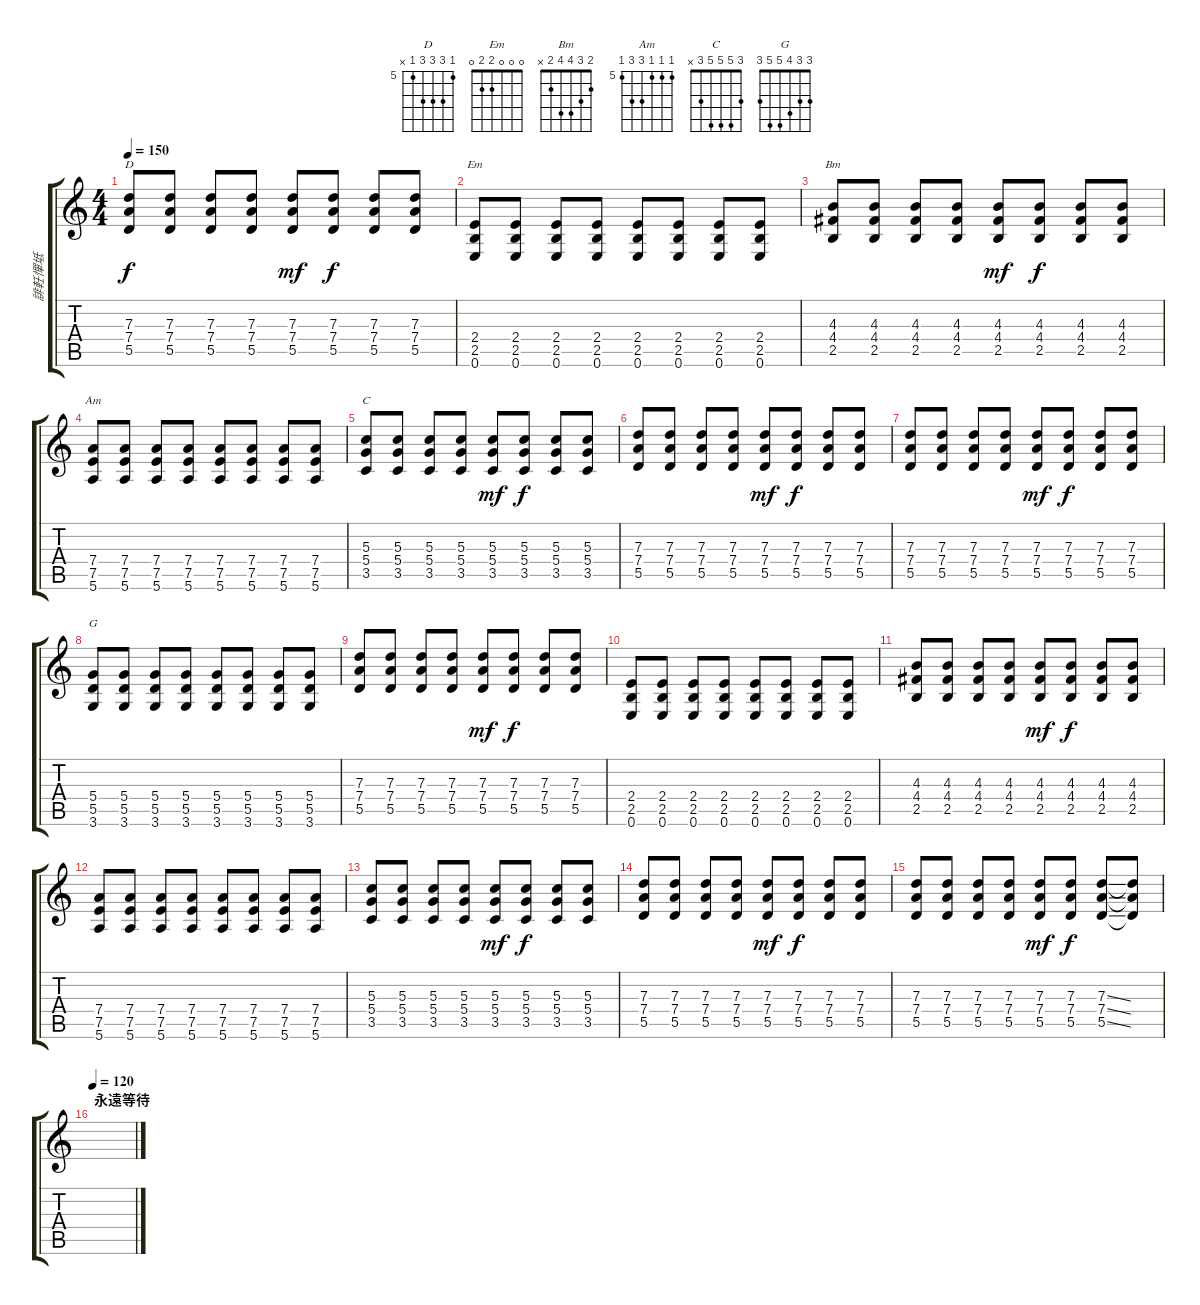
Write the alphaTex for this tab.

\track ("誹軠憚坻" "誹軠憚坻") {instrument distortionguitar}
\staff {score tabs}
\tuning (E4 B3 G3 D3 A2 E2) {hide}
\chord ("D" 5 7 7 7 5 x) {firstfret 5}
\chord ("Em" 0 0 0 2 2 0)
\chord ("Bm" 2 3 4 4 2 x)
\chord ("Am" 5 5 5 7 7 5) {firstfret 5}
\chord ("C" 3 5 5 5 3 x)
\chord ("G" 3 3 4 5 5 3)
\ts (4 4)
\tempo 150
\clef g2
\ks c
(7.3 7.4 5.5).8{ch "D" dy f} (7.3 7.4 5.5).8 (7.3 7.4 5.5).8 (7.3 7.4 5.5).8 (7.3 7.4 5.5).8{dy mf} (7.3 7.4 5.5).8{dy f} (7.3 7.4 5.5).8 (7.3 7.4 5.5).8 |
(2.4 2.5 0.6).8{ch "Em"} (2.4 2.5 0.6).8 (2.4 2.5 0.6).8 (2.4 2.5 0.6).8 (2.4 2.5 0.6).8 (2.4 2.5 0.6).8 (2.4 2.5 0.6).8 (2.4 2.5 0.6).8 |
(4.3 4.4 2.5).8{ch "Bm"} (4.3 4.4 2.5).8 (4.3 4.4 2.5).8 (4.3 4.4 2.5).8 (4.3 4.4 2.5).8{dy mf} (4.3 4.4 2.5).8{dy f} (4.3 4.4 2.5).8 (4.3 4.4 2.5).8 |
(7.4 7.5 5.6).8{ch "Am"} (7.4 7.5 5.6).8 (7.4 7.5 5.6).8 (7.4 7.5 5.6).8 (7.4 7.5 5.6).8 (7.4 7.5 5.6).8 (7.4 7.5 5.6).8 (7.4 7.5 5.6).8 |
(5.3 5.4 3.5).8{ch "C"} (5.3 5.4 3.5).8 (5.3 5.4 3.5).8 (5.3 5.4 3.5).8 (5.3 5.4 3.5).8{dy mf} (5.3 5.4 3.5).8{dy f} (5.3 5.4 3.5).8 (5.3 5.4 3.5).8 |
(7.3 7.4 5.5).8 (7.3 7.4 5.5).8 (7.3 7.4 5.5).8 (7.3 7.4 5.5).8 (7.3 7.4 5.5).8{dy mf} (7.3 7.4 5.5).8{dy f} (7.3 7.4 5.5).8 (7.3 7.4 5.5).8 |
(7.3 7.4 5.5).8 (7.3 7.4 5.5).8 (7.3 7.4 5.5).8 (7.3 7.4 5.5).8 (7.3 7.4 5.5).8{dy mf} (7.3 7.4 5.5).8{dy f} (7.3 7.4 5.5).8 (7.3 7.4 5.5).8 |
(5.4 5.5 3.6).8{ch "G"} (5.4 5.5 3.6).8 (5.4 5.5 3.6).8 (5.4 5.5 3.6).8 (5.4 5.5 3.6).8 (5.4 5.5 3.6).8 (5.4 5.5 3.6).8 (5.4 5.5 3.6).8 |
(7.3 7.4 5.5).8 (7.3 7.4 5.5).8 (7.3 7.4 5.5).8 (7.3 7.4 5.5).8 (7.3 7.4 5.5).8{dy mf} (7.3 7.4 5.5).8{dy f} (7.3 7.4 5.5).8 (7.3 7.4 5.5).8 |
(2.4 2.5 0.6).8 (2.4 2.5 0.6).8 (2.4 2.5 0.6).8 (2.4 2.5 0.6).8 (2.4 2.5 0.6).8 (2.4 2.5 0.6).8 (2.4 2.5 0.6).8 (2.4 2.5 0.6).8 |
(4.3 4.4 2.5).8 (4.3 4.4 2.5).8 (4.3 4.4 2.5).8 (4.3 4.4 2.5).8 (4.3 4.4 2.5).8{dy mf} (4.3 4.4 2.5).8{dy f} (4.3 4.4 2.5).8 (4.3 4.4 2.5).8 |
(7.4 7.5 5.6).8 (7.4 7.5 5.6).8 (7.4 7.5 5.6).8 (7.4 7.5 5.6).8 (7.4 7.5 5.6).8 (7.4 7.5 5.6).8 (7.4 7.5 5.6).8 (7.4 7.5 5.6).8 |
(5.3 5.4 3.5).8 (5.3 5.4 3.5).8 (5.3 5.4 3.5).8 (5.3 5.4 3.5).8 (5.3 5.4 3.5).8{dy mf} (5.3 5.4 3.5).8{dy f} (5.3 5.4 3.5).8 (5.3 5.4 3.5).8 |
(7.3 7.4 5.5).8 (7.3 7.4 5.5).8 (7.3 7.4 5.5).8 (7.3 7.4 5.5).8 (7.3 7.4 5.5).8{dy mf} (7.3 7.4 5.5).8{dy f} (7.3 7.4 5.5).8 (7.3 7.4 5.5).8 |
(7.3 7.4 5.5).8 (7.3 7.4 5.5).8 (7.3 7.4 5.5).8 (7.3 7.4 5.5).8 (7.3 7.4 5.5).8{dy mf} (7.3 7.4 5.5).8{dy f} (7.3{ss} 7.4{ss} 5.5{ss}).8 (7.3{t} 7.4{t} 5.5{t}).8 |
\section ("" "永遠等待")
\tempo 120
